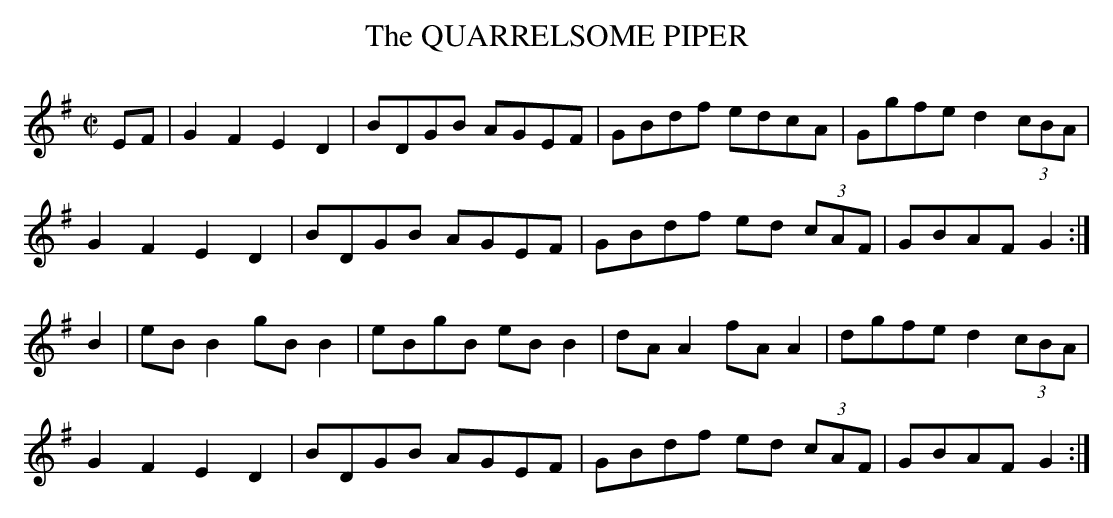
X:1
T:QUARRELSOME PIPER, The
M:C| % source 2/4
L:1/8 % source 1/16
K:G
EF|G2F2 E2D2|BDGB AGEF|GBdf edcA|Ggfe d2 (3cBA|
G2F2 E2D2|BDGB AGEF|GBdf ed (3cAF|GBAF G2:|
B2|eBB2 gBB2|eBgB eBB2|dAA2 fAA2|dgfe d2 (3cBA|
G2F2 E2D2|BDGB AGEF|GBdf ed (3cAF|GBAF G2:|
